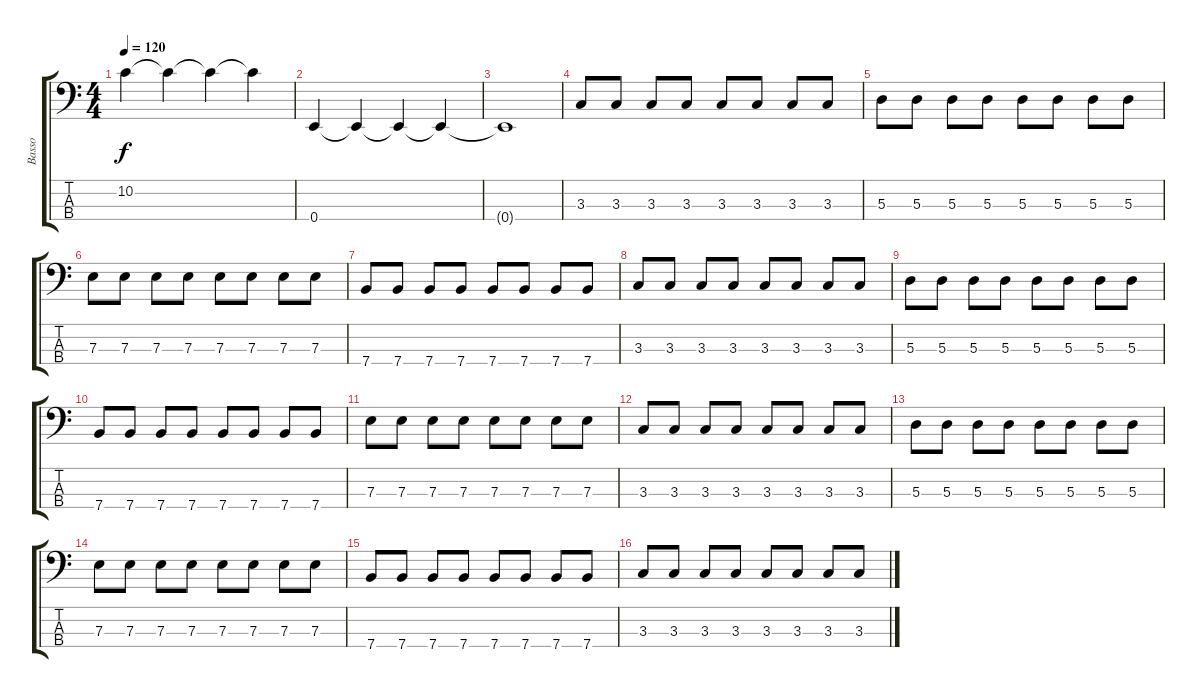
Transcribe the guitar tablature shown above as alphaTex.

\track ("Basso" "Basso") {instrument electricbasspick}
\staff {score tabs}
\tuning (G2 D2 A1 E1) {hide}
\ts (4 4)
\tempo 120
\clef f4
\ks c
10.2.4{dy f} 10.2{t}.4 10.2{t}.4 10.2{t}.4 |
0.4.4 0.4{t}.4 0.4{t}.4 0.4{t}.4 |
0.4{t}.1 |
3.3.8 3.3.8 3.3.8 3.3.8 3.3.8 3.3.8 3.3.8 3.3.8 |
5.3.8 5.3.8 5.3.8 5.3.8 5.3.8 5.3.8 5.3.8 5.3.8 |
7.3.8 7.3.8 7.3.8 7.3.8 7.3.8 7.3.8 7.3.8 7.3.8 |
7.4.8 7.4.8 7.4.8 7.4.8 7.4.8 7.4.8 7.4.8 7.4.8 |
3.3.8 3.3.8 3.3.8 3.3.8 3.3.8 3.3.8 3.3.8 3.3.8 |
5.3.8 5.3.8 5.3.8 5.3.8 5.3.8 5.3.8 5.3.8 5.3.8 |
7.4.8 7.4.8 7.4.8 7.4.8 7.4.8 7.4.8 7.4.8 7.4.8 |
7.3.8 7.3.8 7.3.8 7.3.8 7.3.8 7.3.8 7.3.8 7.3.8 |
3.3.8 3.3.8 3.3.8 3.3.8 3.3.8 3.3.8 3.3.8 3.3.8 |
5.3.8 5.3.8 5.3.8 5.3.8 5.3.8 5.3.8 5.3.8 5.3.8 |
7.3.8 7.3.8 7.3.8 7.3.8 7.3.8 7.3.8 7.3.8 7.3.8 |
7.4.8 7.4.8 7.4.8 7.4.8 7.4.8 7.4.8 7.4.8 7.4.8 |
3.3.8 3.3.8 3.3.8 3.3.8 3.3.8 3.3.8 3.3.8 3.3.8
